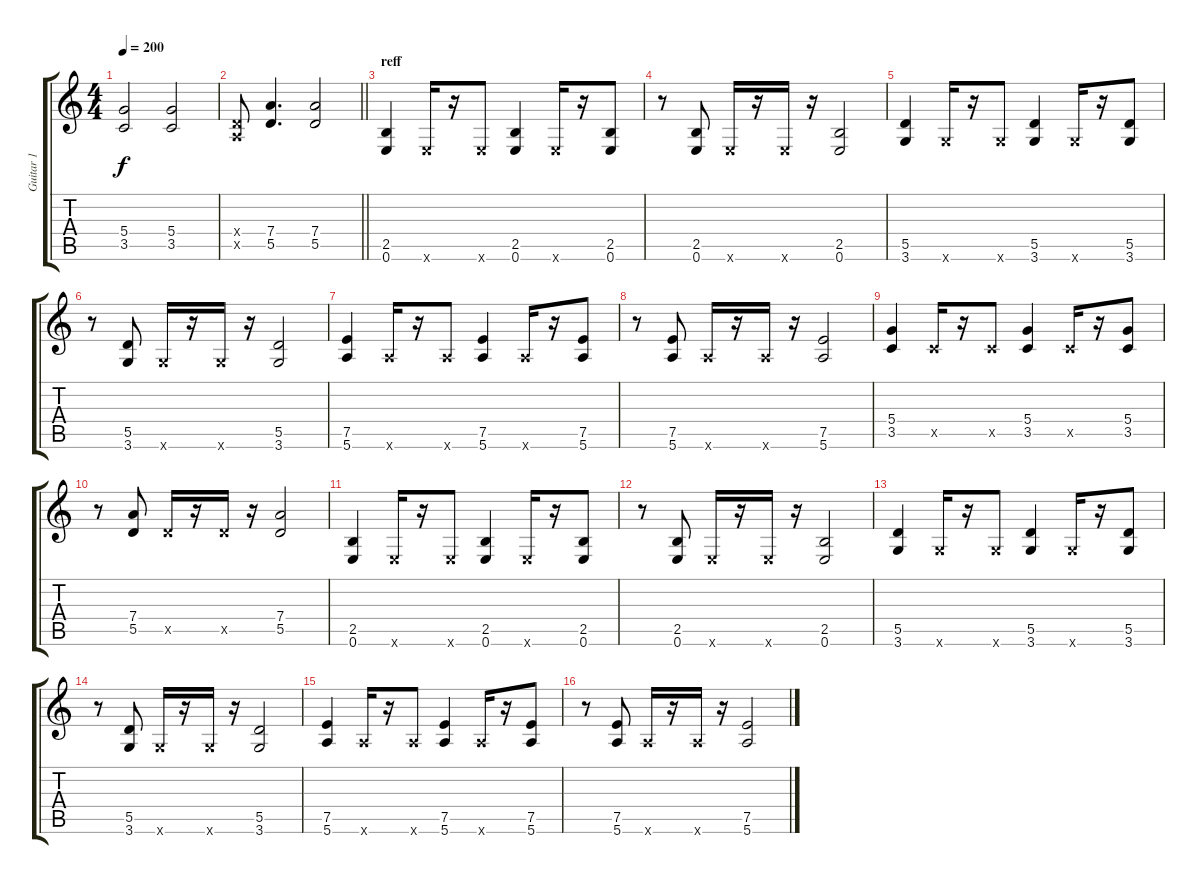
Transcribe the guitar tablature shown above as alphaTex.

\track ("Guitar 1" "Guitar 1") {instrument distortionguitar}
\staff {score tabs}
\tuning (E4 B3 G3 D3 A2 E2) {hide}
\ts (4 4)
\tempo 200
\clef g2
\ks c
(5.4 3.5).2{dy f} (5.4 3.5).2 |
\barLineRight lightlight
(0.4{x} 0.5{x}).8 (7.4 5.5).4{d} (7.4 5.5).2 |
\section ("" "reff")
(2.5 0.6).4 0.6{x}.16 r.16 0.6{x}.8 (2.5 0.6).4 0.6{x}.16 r.16 (2.5 0.6).8 |
r.8 (2.5 0.6).8 0.6{x}.16 r.16 0.6{x}.16 r.16 (2.5 0.6).2 |
(5.5 3.6).4 3.6{x}.16 r.16 3.6{x}.8 (5.5 3.6).4 3.6{x}.16 r.16 (5.5 3.6).8 |
r.8 (5.5 3.6).8 3.6{x}.16 r.16 3.6{x}.16 r.16 (5.5 3.6).2 |
(7.5 5.6).4 5.6{x}.16 r.16 5.6{x}.8 (7.5 5.6).4 5.6{x}.16 r.16 (7.5 5.6).8 |
r.8 (7.5 5.6).8 5.6{x}.16 r.16 5.6{x}.16 r.16 (7.5 5.6).2 |
(5.4 3.5).4 3.5{x}.16 r.16 3.5{x}.8 (5.4 3.5).4 3.5{x}.16 r.16 (5.4 3.5).8 |
r.8 (7.4 5.5).8 5.5{x}.16 r.16 5.5{x}.16 r.16 (7.4 5.5).2 |
(2.5 0.6).4 0.6{x}.16 r.16 0.6{x}.8 (2.5 0.6).4 0.6{x}.16 r.16 (2.5 0.6).8 |
r.8 (2.5 0.6).8 0.6{x}.16 r.16 0.6{x}.16 r.16 (2.5 0.6).2 |
(5.5 3.6).4 3.6{x}.16 r.16 3.6{x}.8 (5.5 3.6).4 3.6{x}.16 r.16 (5.5 3.6).8 |
r.8 (5.5 3.6).8 3.6{x}.16 r.16 3.6{x}.16 r.16 (5.5 3.6).2 |
(7.5 5.6).4 5.6{x}.16 r.16 5.6{x}.8 (7.5 5.6).4 5.6{x}.16 r.16 (7.5 5.6).8 |
r.8 (7.5 5.6).8 5.6{x}.16 r.16 5.6{x}.16 r.16 (7.5 5.6).2
